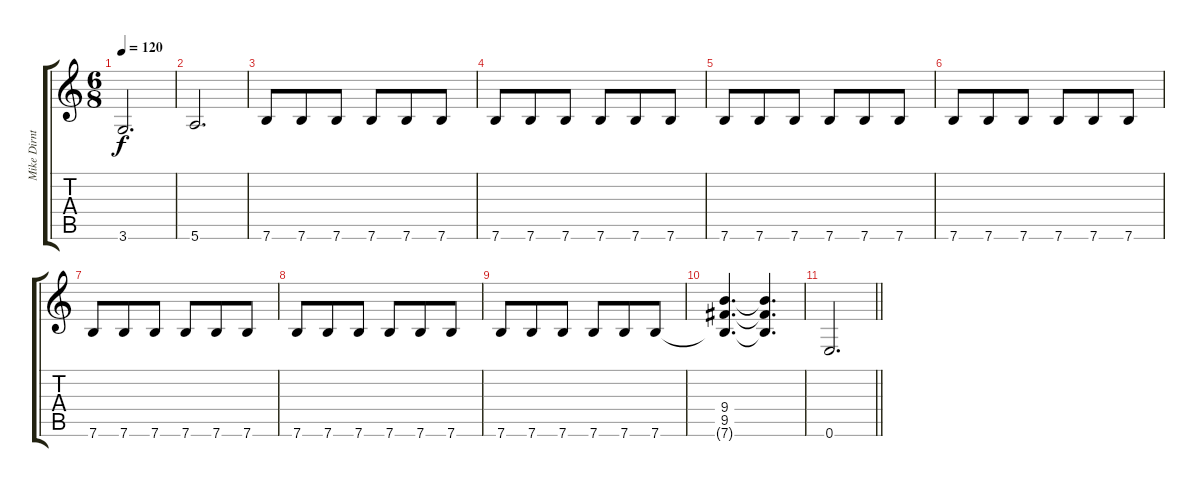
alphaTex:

\track ("Mike Dirnt Bass" "Mike Dirnt") {instrument electricbasspick}
\staff {score tabs}
\tuning (E4 B3 G3 D3 A2 E2) {hide}
\ts (6 8)
\tempo 120
\clef g2
\ks c
3.6.2{d dy f} |
5.6.2{d} |
7.6.8 7.6.8 7.6.8 7.6.8 7.6.8 7.6.8 |
7.6.8 7.6.8 7.6.8 7.6.8 7.6.8 7.6.8 |
7.6.8 7.6.8 7.6.8 7.6.8 7.6.8 7.6.8 |
7.6.8 7.6.8 7.6.8 7.6.8 7.6.8 7.6.8 |
7.6.8 7.6.8 7.6.8 7.6.8 7.6.8 7.6.8 |
7.6.8 7.6.8 7.6.8 7.6.8 7.6.8 7.6.8 |
7.6.8 7.6.8 7.6.8 7.6.8 7.6.8 7.6.8 |
(9.4 9.5 7.6{t}).4{d} (9.4{t} 9.5{t} 7.6{t}).4{d} |
\barLineRight lightlight
0.6.2{d}
